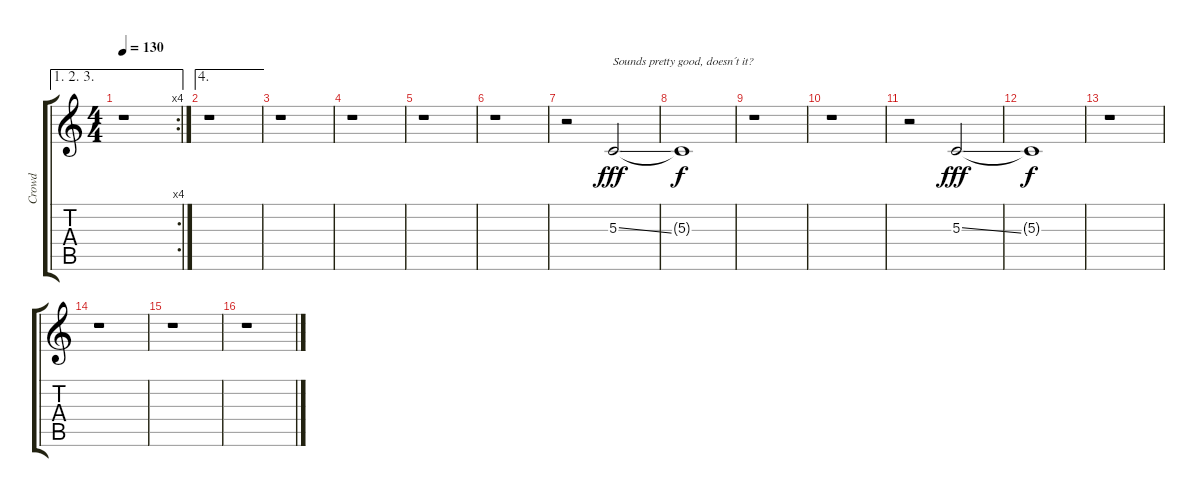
\track ("Crowd" "Crowd") {instrument applause}
\staff {score tabs}
\tuning (E4 B3 G3 D3 A2 E2) {hide}
\ae (1 2 3)
\rc 4
\ts (4 4)
\tempo 130
\clef g2
\ks c
r.1{dy fff} |
\ae 4
r.1 |
r.1 |
r.1 |
r.1 |
r.1 |
r.2 5.3{ss}.2{txt "Sounds pretty good, doesn´t it?" volume 3} |
5.3{t}.1{dy f} |
r.1 |
r.1{volume 16} |
r.2 5.3{ss}.2{dy fff volume 3} |
5.3{t}.1{dy f} |
r.1 |
r.1 |
r.1 |
r.1
